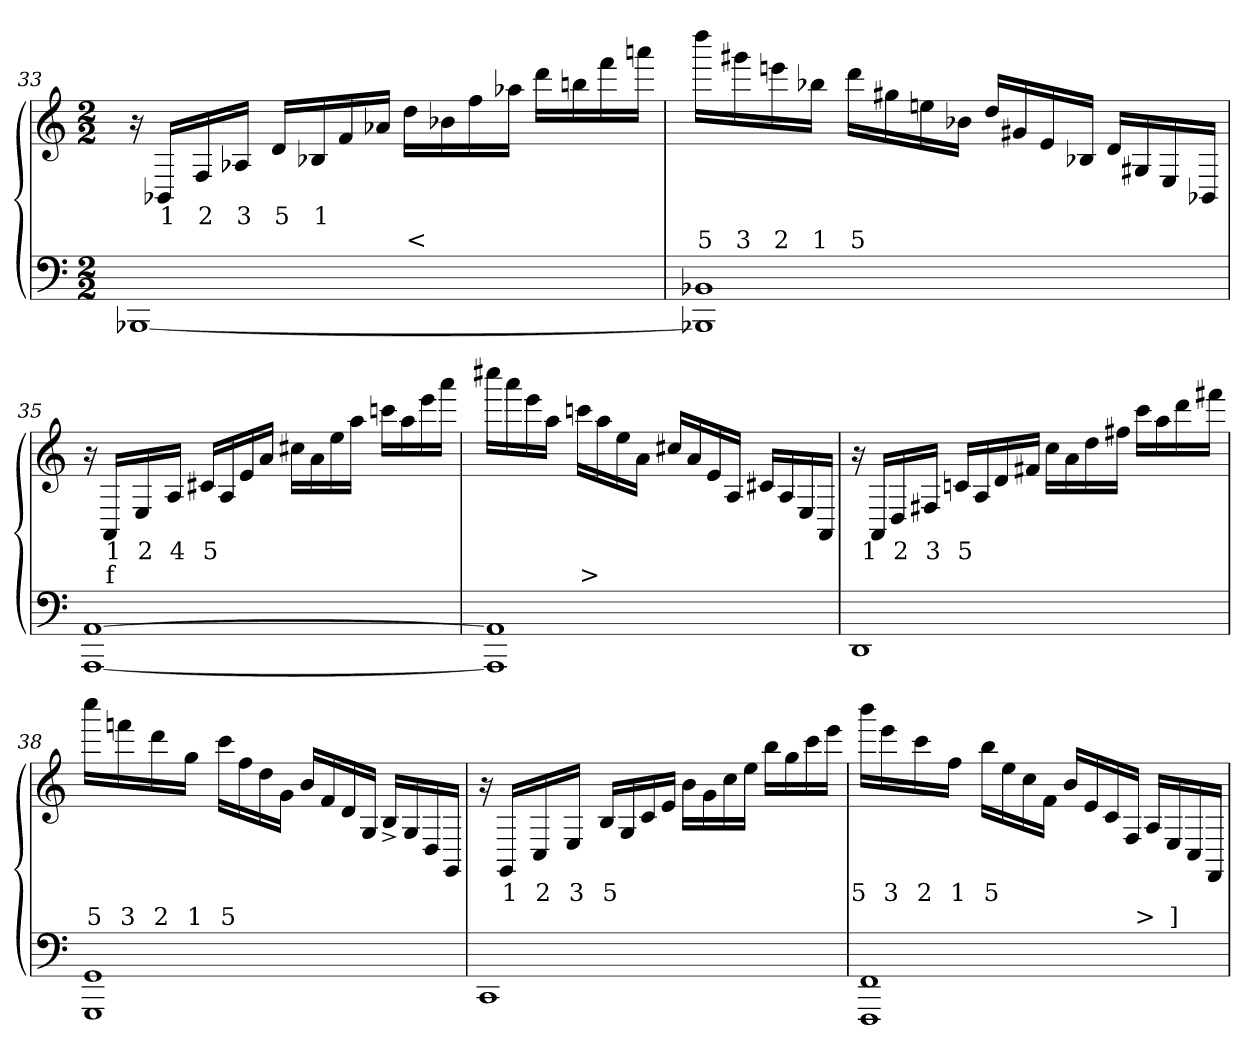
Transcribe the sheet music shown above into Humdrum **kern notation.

**kern	**kern	**text	**text
*part2	*part1	*part1	*part1
*staff2	*staff1	*staff1	*staff1
*clefF4	*clefG2	*	*
*k[]	*k[]	*	*
*M2/2	*M2/2	*	*
=33	=33	=33	=33
[1BBB-X	16r	.	.
.	16BB-XLL	1	.
.	16F	2	.
.	16A-XJJ	3	.
.	16dLL	5	.
.	16B-	1	.
.	16f	.	.
.	16a-JJ	.	.
.	16ddLL	.	<
.	16b-	.	.
.	16ff	.	.
.	16aa-JJ	.	.
.	16dddLL	.	.
.	16bbn	.	.
.	16fff	.	.
.	16aaanJJ	.	.
=34	=34	=34	=34
1BB-X 1BBB-X]	16ddddLL	.	5
.	16ggg#X	.	3
.	16eeen	.	2
.	16bb-XJJ	.	1
.	16dddLL	.	5
.	16gg#	.	.
.	16een	.	.
.	16b-JJ	.	.
.	16ddLL	.	.
.	16g#	.	.
.	16e	.	.
.	16B-JJ	.	.
.	16dLL	.	.
.	16G#	.	.
.	16E	.	.
.	16BB-JJ	.	.
=35	=35	=35	=35
[1AA [1AAA	16r	.	.
.	16AALL	1	f
.	16E	2	.
.	16AJJ	4	.
.	16c#XLL	5	.
.	16A	.	.
.	16e	.	.
.	16aJJ	.	.
.	16cc#LL	.	.
.	16a	.	.
.	16ee	.	.
.	16aaJJ	.	.
.	16cccnLL	.	.
.	16aa	.	.
.	16eee	.	.
.	16aaaJJ	.	.
=36	=36	=36	=36
1AA] 1AAA]	16cccc#XLL	.	.
.	16aaa	.	.
.	16eee	.	.
.	16aaJJ	.	.
.	16cccnLL	.	>
.	16aa	.	.
.	16ee	.	.
.	16aJJ	.	.
.	16cc#XLL	.	.
.	16a	.	.
.	16e	.	.
.	16AJJ	.	.
.	16c#LL	.	.
.	16A	.	.
.	16E	.	.
.	16AAJJ	.	.
=37	=37	=37	=37
1DD	16r	.	.
.	16AALL	1	.
.	16D	2	.
.	16F#XJJ	3	.
.	16cnLL	5	.
.	16A	.	.
.	16d	.	.
.	16f#JJ	.	.
.	16ccLL	.	.
.	16a	.	.
.	16dd	.	.
.	16ff#JJ	.	.
.	16cccLL	.	.
.	16aa	.	.
.	16ddd	.	.
.	16fff#JJ	.	.
=38	=38	=38	=38
1GG 1GGG	16ccccLL	.	5
.	16fffn	.	3
.	16ddd	.	2
.	16ggJJ	.	1
.	16cccLL	.	5
.	16ff	.	.
.	16dd	.	.
.	16gJJ	.	.
.	16bLL	.	.
.	16f	.	.
.	16d	.	.
.	16GJJ	.	.
.	16B^>LL	.	.
.	16G	.	.
.	16D	.	.
.	16GGJJ	.	.
=39	=39	=39	=39
1CC	16r	.	.
.	16GGLL	1	.
.	16C	2	.
.	16EJJ	3	.
.	16BLL	5	.
.	16G	.	.
.	16c	.	.
.	16eJJ	.	.
.	16bLL	.	.
.	16g	.	.
.	16cc	.	.
.	16eeJJ	.	.
.	16bbLL	.	.
.	16gg	.	.
.	16ccc	.	.
.	16eeeJJ	.	.
=40	=40	=40	=40
1FF 1FFF	16bbbLL	5	.
.	16eee	3	.
.	16ccc	2	.
.	16ffJJ	1	.
.	16bbLL	5	.
.	16ee	.	.
.	16cc	.	.
.	16fJJ	.	.
.	16bLL	.	.
.	16e	.	.
.	16c	.	.
.	16FJJ	.	.
.	16ALL	.	>
.	16E	.	]
.	16C	.	.
.	16FFJJ	.	.
=	=	=	=
*-	*-	*-	*-
